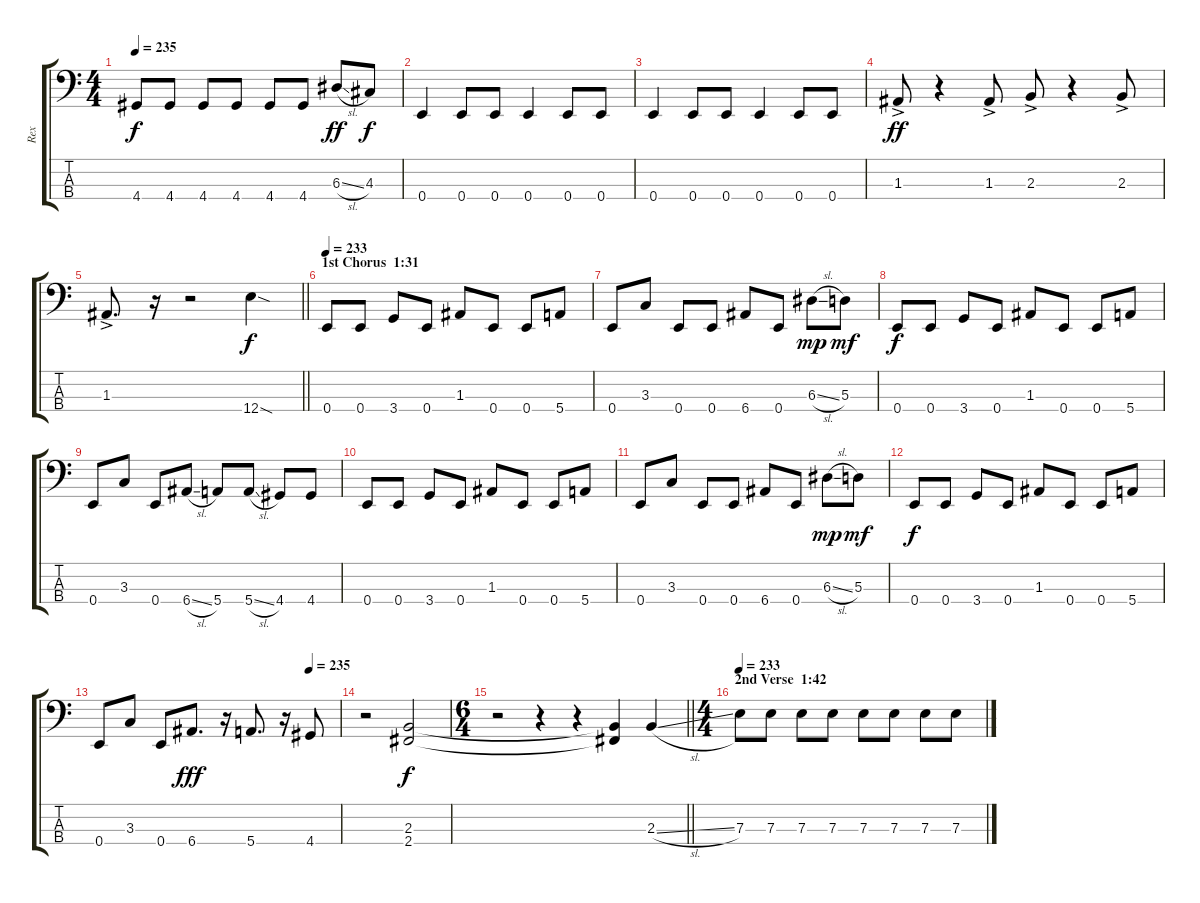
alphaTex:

\track ("Rex" "Rex") {instrument electricbassfinger}
\staff {score tabs}
\tuning (G2 D2 A1 E1) {hide}
\ts (4 4)
\tempo 235
\clef f4
\ks c
4.4.8{dy f} 4.4.8 4.4.8 4.4.8 4.4.8 4.4.8 6.3{sl}.8{dy ff} 4.3.8{dy f} |
0.4.4 0.4.8 0.4.8 0.4.4 0.4.8 0.4.8 |
0.4.4 0.4.8 0.4.8 0.4.4 0.4.8 0.4.8 |
1.3{ac}.8{dy ff} r.4 1.3{ac}.8 2.3{ac}.8 r.4 2.3{ac}.8 |
\barLineRight lightlight
1.3{ac}.8{d} r.16 r.2 12.4{sod}.4{dy f} |
\section ("" "1st Chorus  1:31")
\tempo 233
0.4.8 0.4.8 3.4.8 0.4.8 1.3.8 0.4.8 0.4.8 5.4.8 |
0.4.8 3.3.8 0.4.8 0.4.8 6.4.8 0.4.8 6.3{sl}.8{dy mp} 5.3.8{dy mf} |
0.4.8{dy f} 0.4.8 3.4.8 0.4.8 1.3.8 0.4.8 0.4.8 5.4.8 |
0.4.8 3.3.8 0.4.8 6.4{sl}.8 5.4.8 5.4{sl}.8 4.4.8 4.4.8 |
0.4.8 0.4.8 3.4.8 0.4.8 1.3.8 0.4.8 0.4.8 5.4.8 |
0.4.8 3.3.8 0.4.8 0.4.8 6.4.8 0.4.8 6.3{sl}.8{dy mp} 5.3.8{dy mf} |
0.4.8{dy f} 0.4.8 3.4.8 0.4.8 1.3.8 0.4.8 0.4.8 5.4.8 |
\tempo (235 0.875)
0.4.8 3.3.8 0.4.8 6.4.8{d dy fff instrument slapbass2} r.16 5.4.8{d} r.16 4.4.8 |
r.2 (2.3 2.4).2{dy f instrument electricbassfinger} |
\ts (6 4)
\barLineRight lightlight
r.2 r.4 r.4 (2.3{t} 2.4{t}).4 2.3{sl}.4 |
\ts (4 4)
\section ("" "2nd Verse  1:42")
\tempo 233
7.3.8{volume 16} 7.3.8 7.3.8 7.3.8 7.3.8 7.3.8 7.3.8 7.3.8
